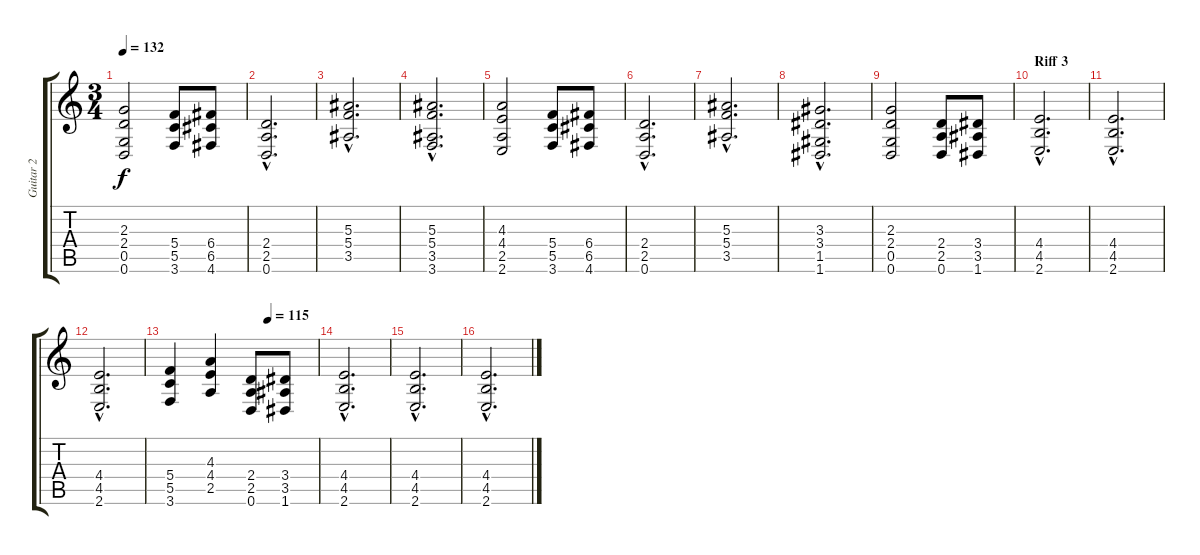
\track ("Guitar 2" "Guitar 2") {instrument overdrivenguitar}
\staff {score tabs}
\tuning (D4 A3 F3 C3 G2 D2) {hide}
\ts (3 4)
\tempo 132
\clef g2
\ks c
(2.3 2.4 0.5 0.6).2{dy f} (5.4 5.5 3.6).8 (6.4 6.5 4.6).8 |
(2.4{hac} 2.5{hac} 0.6{hac}).2{d} |
(5.3{hac} 5.4{hac} 3.5{hac}).2{d} |
(5.3{hac} 5.4{hac} 3.5{hac} 3.6{hac}).2{d} |
(4.3 4.4 2.5 2.6).2 (5.4 5.5 3.6).8 (6.4 6.5 4.6).8 |
(2.4{hac} 2.5{hac} 0.6{hac}).2{d} |
(5.3{hac} 5.4{hac} 3.5{hac}).2{d} |
(3.3{hac} 3.4{hac} 1.5{hac} 1.6{hac}).2{d} |
(2.3 2.4 0.5 0.6).2 (2.4 2.5 0.6).8 (3.4 3.5 1.6).8 |
\section ("" "Riff 3")
(4.4{hac} 4.5{hac} 2.6{hac}).2{d} |
(4.4{hac} 4.5{hac} 2.6{hac}).2{d} |
(4.4{hac} 4.5{hac} 2.6{hac}).2{d} |
\tempo (115 0.6666666666666666)
(5.4 5.5 3.6).4 (4.3 4.4 2.5).4 (2.4 2.5 0.6).8 (3.4 3.5 1.6).8 |
(4.4{hac} 4.5{hac} 2.6{hac}).2{d} |
(4.4{hac} 4.5{hac} 2.6{hac}).2{d} |
(4.4{hac} 4.5{hac} 2.6{hac}).2{d}
